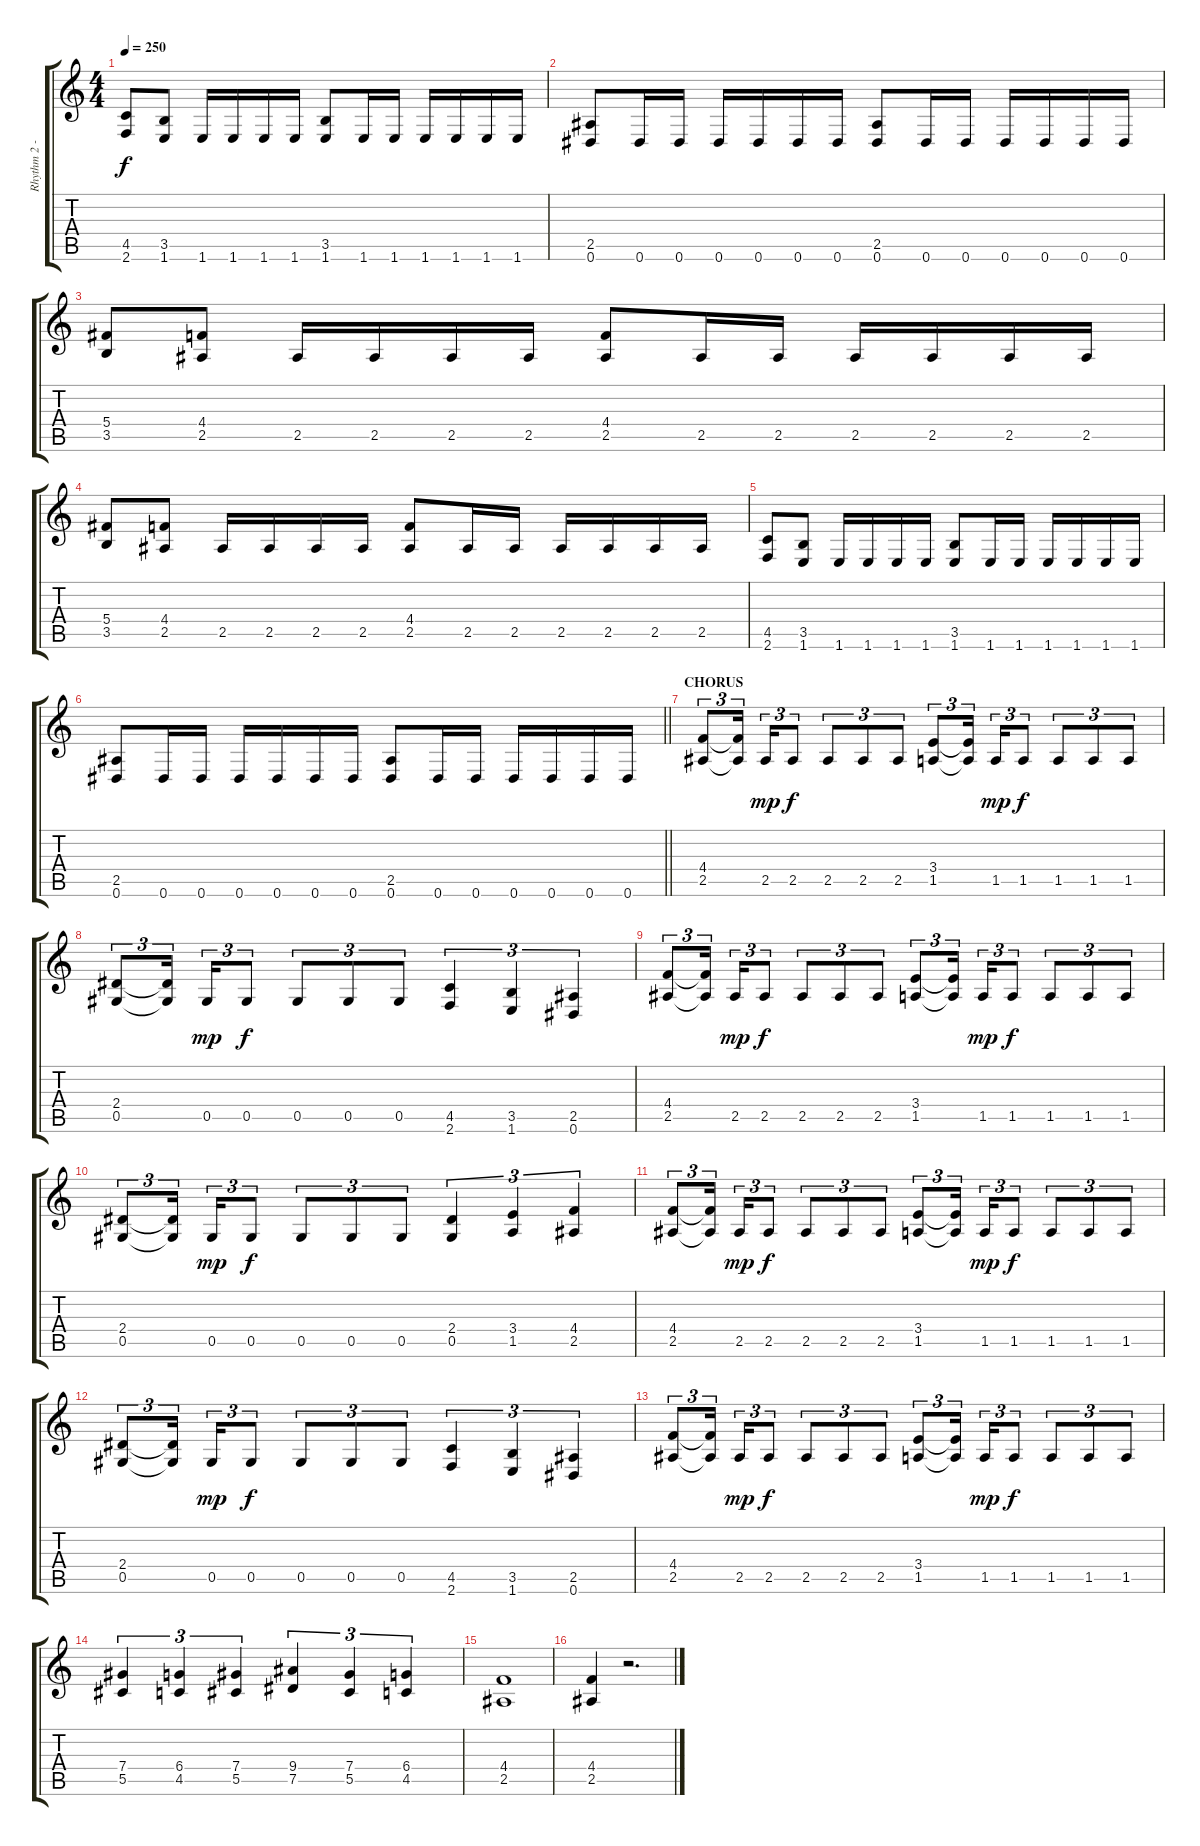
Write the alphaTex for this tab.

\track ("Rhythm 2 - Ronny Dorian" "Rhythm 2 -") {instrument overdrivenguitar}
\staff {score tabs}
\tuning (Eb4 Bb3 Gb3 Db3 Ab2 Eb2) {hide}
\ts (4 4)
\tempo 250
\clef g2
\ks c
(4.5 2.6).8{dy f} (3.5 1.6).8 1.6.16 1.6.16 1.6.16 1.6.16 (3.5 1.6).8 1.6.16 1.6.16 1.6.16 1.6.16 1.6.16 1.6.16 |
(2.5 0.6).8 0.6.16 0.6.16 0.6.16 0.6.16 0.6.16 0.6.16 (2.5 0.6).8 0.6.16 0.6.16 0.6.16 0.6.16 0.6.16 0.6.16 |
(5.4 3.5).8 (4.4 2.5).8 2.5.16 2.5.16 2.5.16 2.5.16 (4.4 2.5).8 2.5.16 2.5.16 2.5.16 2.5.16 2.5.16 2.5.16 |
(5.4 3.5).8 (4.4 2.5).8 2.5.16 2.5.16 2.5.16 2.5.16 (4.4 2.5).8 2.5.16 2.5.16 2.5.16 2.5.16 2.5.16 2.5.16 |
(4.5 2.6).8 (3.5 1.6).8 1.6.16 1.6.16 1.6.16 1.6.16 (3.5 1.6).8 1.6.16 1.6.16 1.6.16 1.6.16 1.6.16 1.6.16 |
\barLineRight lightlight
(2.5 0.6).8 0.6.16 0.6.16 0.6.16 0.6.16 0.6.16 0.6.16 (2.5 0.6).8 0.6.16 0.6.16 0.6.16 0.6.16 0.6.16 0.6.16 |
\section ("" "CHORUS")
(4.4 2.5).8{tu (3 2)} (4.4{t} 2.5{t}).16{tu (3 2) beam splitsecondary} 2.5.16{tu (3 2) dy mp} 2.5.8{tu (3 2) dy f} 2.5.8{tu (3 2)} 2.5.8{tu (3 2)} 2.5.8{tu (3 2)} (3.4 1.5).8{tu (3 2)} (3.4{t} 1.5{t}).16{tu (3 2) beam splitsecondary} 1.5.16{tu (3 2) dy mp} 1.5.8{tu (3 2) dy f} 1.5.8{tu (3 2)} 1.5.8{tu (3 2)} 1.5.8{tu (3 2)} |
(2.4 0.5).8{tu (3 2)} (2.4{t} 0.5{t}).16{tu (3 2) beam splitsecondary} 0.5.16{tu (3 2) dy mp} 0.5.8{tu (3 2) dy f} 0.5.8{tu (3 2)} 0.5.8{tu (3 2)} 0.5.8{tu (3 2)} (4.5 2.6).4{tu (3 2)} (3.5 1.6).4{tu (3 2)} (2.5 0.6).4{tu (3 2)} |
(4.4 2.5).8{tu (3 2)} (4.4{t} 2.5{t}).16{tu (3 2) beam splitsecondary} 2.5.16{tu (3 2) dy mp} 2.5.8{tu (3 2) dy f} 2.5.8{tu (3 2)} 2.5.8{tu (3 2)} 2.5.8{tu (3 2)} (3.4 1.5).8{tu (3 2)} (3.4{t} 1.5{t}).16{tu (3 2) beam splitsecondary} 1.5.16{tu (3 2) dy mp} 1.5.8{tu (3 2) dy f} 1.5.8{tu (3 2)} 1.5.8{tu (3 2)} 1.5.8{tu (3 2)} |
(2.4 0.5).8{tu (3 2)} (2.4{t} 0.5{t}).16{tu (3 2) beam splitsecondary} 0.5.16{tu (3 2) dy mp} 0.5.8{tu (3 2) dy f} 0.5.8{tu (3 2)} 0.5.8{tu (3 2)} 0.5.8{tu (3 2)} (2.4 0.5).4{tu (3 2)} (3.4 1.5).4{tu (3 2)} (4.4 2.5).4{tu (3 2)} |
(4.4 2.5).8{tu (3 2)} (4.4{t} 2.5{t}).16{tu (3 2) beam splitsecondary} 2.5.16{tu (3 2) dy mp} 2.5.8{tu (3 2) dy f} 2.5.8{tu (3 2)} 2.5.8{tu (3 2)} 2.5.8{tu (3 2)} (3.4 1.5).8{tu (3 2)} (3.4{t} 1.5{t}).16{tu (3 2) beam splitsecondary} 1.5.16{tu (3 2) dy mp} 1.5.8{tu (3 2) dy f} 1.5.8{tu (3 2)} 1.5.8{tu (3 2)} 1.5.8{tu (3 2)} |
(2.4 0.5).8{tu (3 2)} (2.4{t} 0.5{t}).16{tu (3 2) beam splitsecondary} 0.5.16{tu (3 2) dy mp} 0.5.8{tu (3 2) dy f} 0.5.8{tu (3 2)} 0.5.8{tu (3 2)} 0.5.8{tu (3 2)} (4.5 2.6).4{tu (3 2)} (3.5 1.6).4{tu (3 2)} (2.5 0.6).4{tu (3 2)} |
(4.4 2.5).8{tu (3 2)} (4.4{t} 2.5{t}).16{tu (3 2) beam splitsecondary} 2.5.16{tu (3 2) dy mp} 2.5.8{tu (3 2) dy f} 2.5.8{tu (3 2)} 2.5.8{tu (3 2)} 2.5.8{tu (3 2)} (3.4 1.5).8{tu (3 2)} (3.4{t} 1.5{t}).16{tu (3 2) beam splitsecondary} 1.5.16{tu (3 2) dy mp} 1.5.8{tu (3 2) dy f} 1.5.8{tu (3 2)} 1.5.8{tu (3 2)} 1.5.8{tu (3 2)} |
(7.4 5.5).4{tu (3 2)} (6.4 4.5).4{tu (3 2)} (7.4 5.5).4{tu (3 2)} (9.4 7.5).4{tu (3 2)} (7.4 5.5).4{tu (3 2)} (6.4 4.5).4{tu (3 2)} |
(4.4 2.5).1 |
(4.4 2.5).4 r.2{d}
